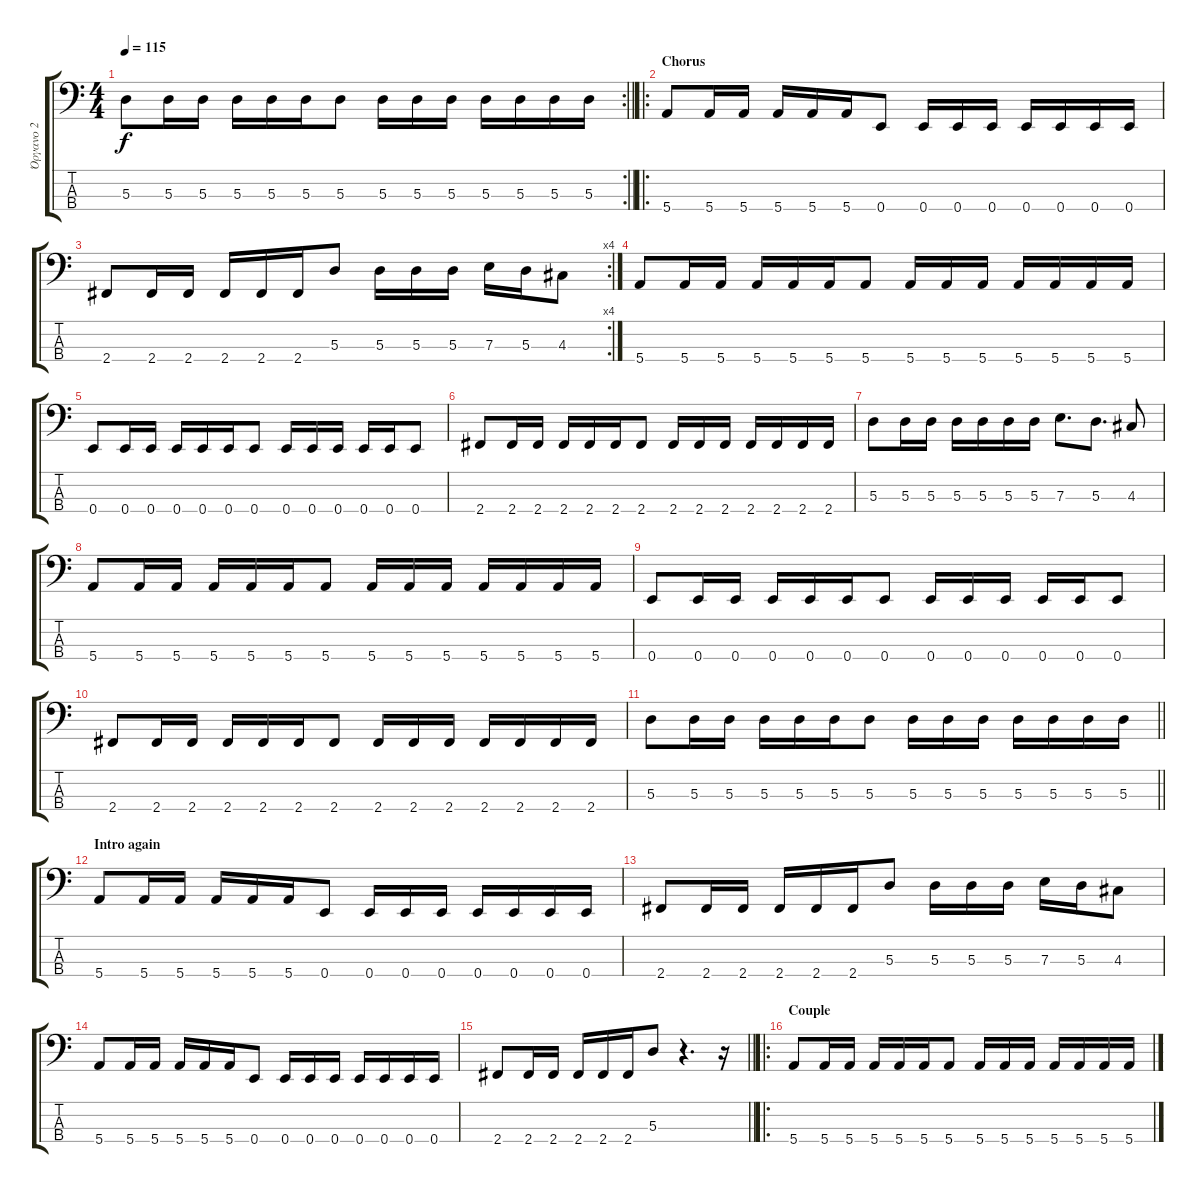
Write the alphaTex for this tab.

\track ("Όργανο 2" "Όργανο 2") {instrument slapbass2}
\staff {score tabs}
\tuning (G2 D2 A1 E1) {hide}
\rc 2
\ts (4 4)
\tempo 115
\clef f4
\barLineRight lightlight
\ks c
5.3.8{dy f} 5.3.16 5.3.16 5.3.16 5.3.16 5.3.16 5.3.8 5.3.16 5.3.16 5.3.16 5.3.16 5.3.16 5.3.16 5.3.16 |
\ro
\section ("" "Chorus")
5.4.8 5.4.16 5.4.16 5.4.16 5.4.16 5.4.16 0.4.8 0.4.16 0.4.16 0.4.16 0.4.16 0.4.16 0.4.16 0.4.16 |
\rc 4
2.4.8 2.4.16 2.4.16 2.4.16 2.4.16 2.4.16 5.3.8 5.3.16 5.3.16 5.3.16 7.3.16 5.3.16 4.3.8 |
5.4.8 5.4.16 5.4.16 5.4.16 5.4.16 5.4.16 5.4.8 5.4.16 5.4.16 5.4.16 5.4.16 5.4.16 5.4.16 5.4.16 |
0.4.8 0.4.16 0.4.16 0.4.16 0.4.16 0.4.16 0.4.8 0.4.16 0.4.16 0.4.16 0.4.16 0.4.16 0.4.8 |
2.4.8 2.4.16 2.4.16 2.4.16 2.4.16 2.4.16 2.4.8 2.4.16 2.4.16 2.4.16 2.4.16 2.4.16 2.4.16 2.4.16 |
5.3.8 5.3.16 5.3.16 5.3.16 5.3.16 5.3.16 5.3.16 7.3.8{d} 5.3.8{d} 4.3.8 |
5.4.8 5.4.16 5.4.16 5.4.16 5.4.16 5.4.16 5.4.8 5.4.16 5.4.16 5.4.16 5.4.16 5.4.16 5.4.16 5.4.16 |
0.4.8 0.4.16 0.4.16 0.4.16 0.4.16 0.4.16 0.4.8 0.4.16 0.4.16 0.4.16 0.4.16 0.4.16 0.4.8 |
2.4.8 2.4.16 2.4.16 2.4.16 2.4.16 2.4.16 2.4.8 2.4.16 2.4.16 2.4.16 2.4.16 2.4.16 2.4.16 2.4.16 |
\barLineRight lightlight
5.3.8 5.3.16 5.3.16 5.3.16 5.3.16 5.3.16 5.3.8 5.3.16 5.3.16 5.3.16 5.3.16 5.3.16 5.3.16 5.3.16 |
\section ("" "Intro again")
5.4.8 5.4.16 5.4.16 5.4.16 5.4.16 5.4.16 0.4.8 0.4.16 0.4.16 0.4.16 0.4.16 0.4.16 0.4.16 0.4.16 |
2.4.8 2.4.16 2.4.16 2.4.16 2.4.16 2.4.16 5.3.8 5.3.16 5.3.16 5.3.16 7.3.16 5.3.16 4.3.8 |
5.4.8 5.4.16 5.4.16 5.4.16 5.4.16 5.4.16 0.4.8 0.4.16 0.4.16 0.4.16 0.4.16 0.4.16 0.4.16 0.4.16 |
\barLineRight lightlight
2.4.8 2.4.16 2.4.16 2.4.16 2.4.16 2.4.16 5.3.8 r.4{d} r.16 |
\ro
\section ("" "Couple")
5.4.8 5.4.16 5.4.16 5.4.16 5.4.16 5.4.16 5.4.8 5.4.16 5.4.16 5.4.16 5.4.16 5.4.16 5.4.16 5.4.16
